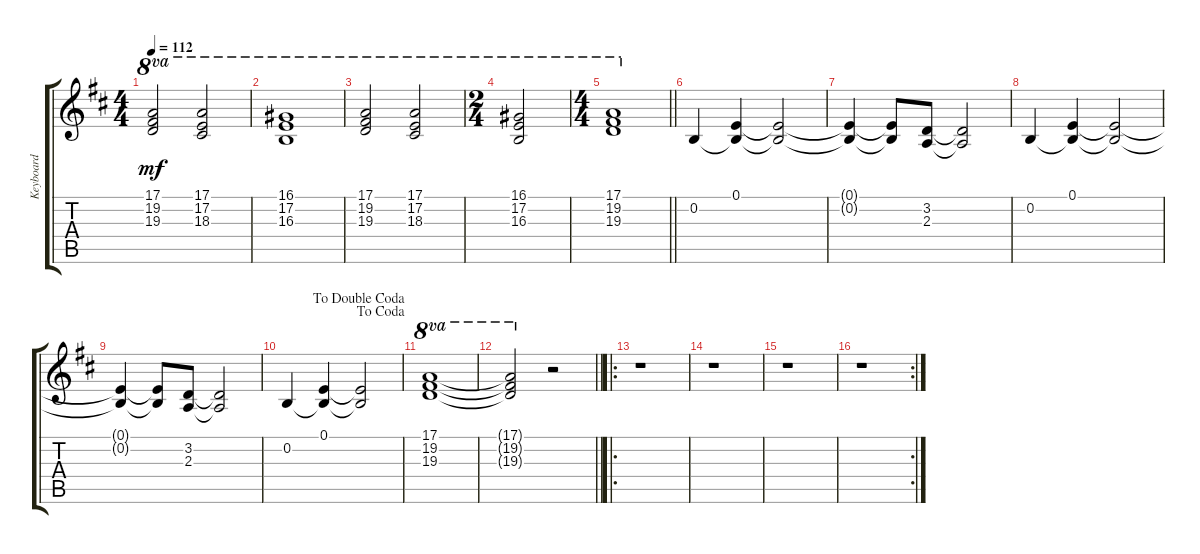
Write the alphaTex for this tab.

\track ("Keyboard" "Keyboard") {instrument synthstrings1}
\staff {score tabs}
\tuning (E4 B3 G3 D3 A2 E2) {hide}
\ts (4 4)
\tempo 112
\clef g2
\ks d
(17.1 19.2 19.3).2{ot 8va dy mf} (17.1 17.2 18.3).2{ot 8va} |
(16.1 17.2 16.3).1{ot 8va} |
(17.1 19.2 19.3).2{ot 8va} (17.1 17.2 18.3).2{ot 8va} |
\ts (2 4)
(16.1 17.2 16.3).2{ot 8va} |
\ts (4 4)
\barLineRight lightlight
(17.1 19.2 19.3).1{ot 8va} |
0.2.4 (0.1 0.2{t}).4 (0.1{t} 0.2{t}).2 |
(0.1{t} 0.2{t}).4 (0.1{t} 0.2{t}).8 (3.2 2.3).8 (3.2{t} 2.3{t}).2 |
0.2.4 (0.1 0.2{t}).4 (0.1{t} 0.2{t}).2 |
(0.1{t} 0.2{t}).4 (0.1{t} 0.2{t}).8 (3.2 2.3).8 (3.2{t} 2.3{t}).2 |
\jump dacoda
\jump dadoublecoda
0.2.4 (0.1 0.2{t}).4 (0.1{t} 0.2{t}).2 |
(17.1 19.2 19.3).1{ot 8va} |
\barLineRight lightlight
(17.1{t} 19.2{t} 19.3{t}).2{ot 8va} r.2 |
\ro
r.1 |
r.1 |
r.1 |
\rc 2
r.1
